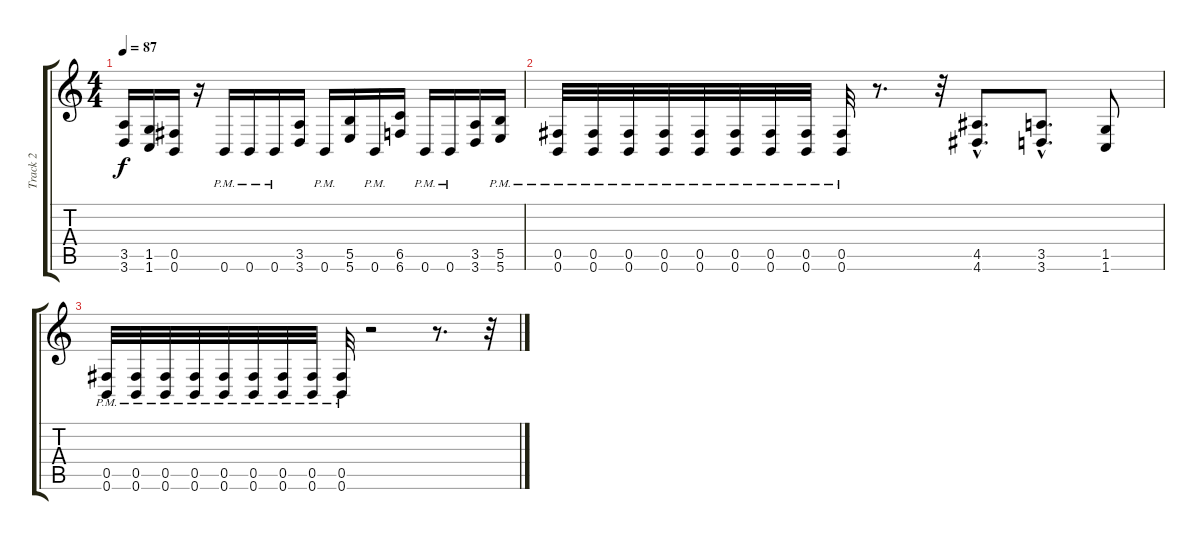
\track ("Track 2" "Track 2") {instrument distortionguitar}
\staff {score tabs}
\tuning (Db4 Ab3 E3 B2 Gb2 B1) {hide}
\ts (4 4)
\tempo 87
\clef g2
\ks c
(3.5 3.6).16{dy f} (1.5 1.6).16 (0.5 0.6).16 r.16 0.6{pm}.16 0.6{pm}.16 0.6{pm}.16 (3.5 3.6).16 0.6{pm}.16 (5.5 5.6).16 0.6{pm}.16 (6.5 6.6).16 0.6{pm}.16 0.6{pm}.16 (3.5 3.6).16 (5.5 5.6{pm}).16 |
(0.5{pm} 0.6{pm}).32 (0.5{pm} 0.6{pm}).32 (0.5{pm} 0.6{pm}).32 (0.5{pm} 0.6{pm}).32 (0.5{pm} 0.6{pm}).32 (0.5{pm} 0.6{pm}).32 (0.5{pm} 0.6{pm}).32 (0.5{pm} 0.6{pm}).32 (0.5{pm} 0.6{pm}).32 r.8{d} r.32 (4.5{hac} 4.6{hac}).8{d} (3.5{hac} 3.6{hac}).8{d} (1.5 1.6).8 |
(0.5{pm} 0.6{pm}).32 (0.5{pm} 0.6{pm}).32 (0.5{pm} 0.6{pm}).32 (0.5{pm} 0.6{pm}).32 (0.5{pm} 0.6{pm}).32 (0.5{pm} 0.6{pm}).32 (0.5{pm} 0.6{pm}).32 (0.5{pm} 0.6{pm}).32 (0.5{pm} 0.6{pm}).32 r.2 r.8{d} r.32
